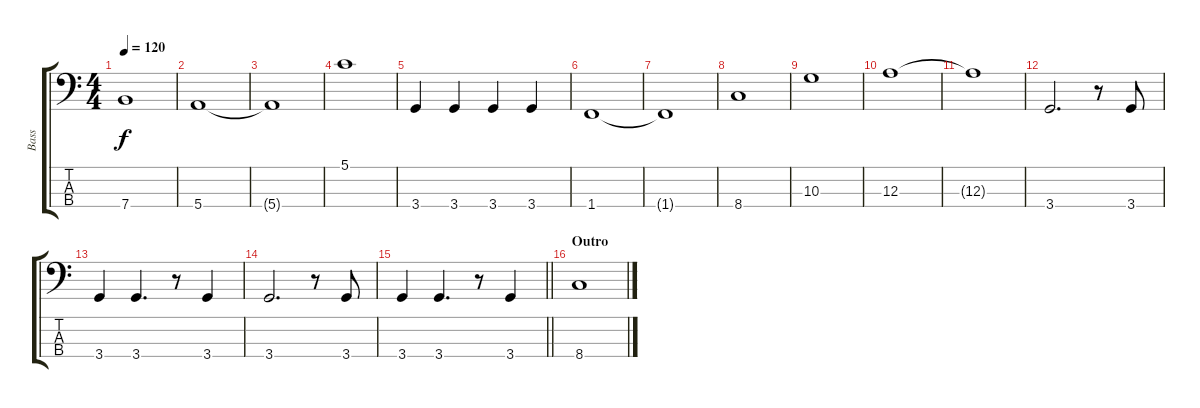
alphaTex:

\track ("Bass" "Bass") {instrument electricbassfinger}
\staff {score tabs}
\tuning (G2 D2 A1 E1) {hide}
\ts (4 4)
\tempo 120
\clef f4
\ks c
7.4.1{dy f} |
5.4.1 |
5.4{t}.1 |
5.1.1 |
3.4.4 3.4.4 3.4.4 3.4.4 |
1.4.1 |
1.4{t}.1 |
8.4.1 |
10.3.1 |
12.3.1 |
12.3{t}.1 |
3.4.2{d} r.8 3.4.8 |
3.4.4 3.4.4{d} r.8 3.4.4 |
3.4.2{d} r.8 3.4.8 |
\barLineRight lightlight
3.4.4 3.4.4{d} r.8 3.4.4 |
\section ("" "Outro")
8.4.1
